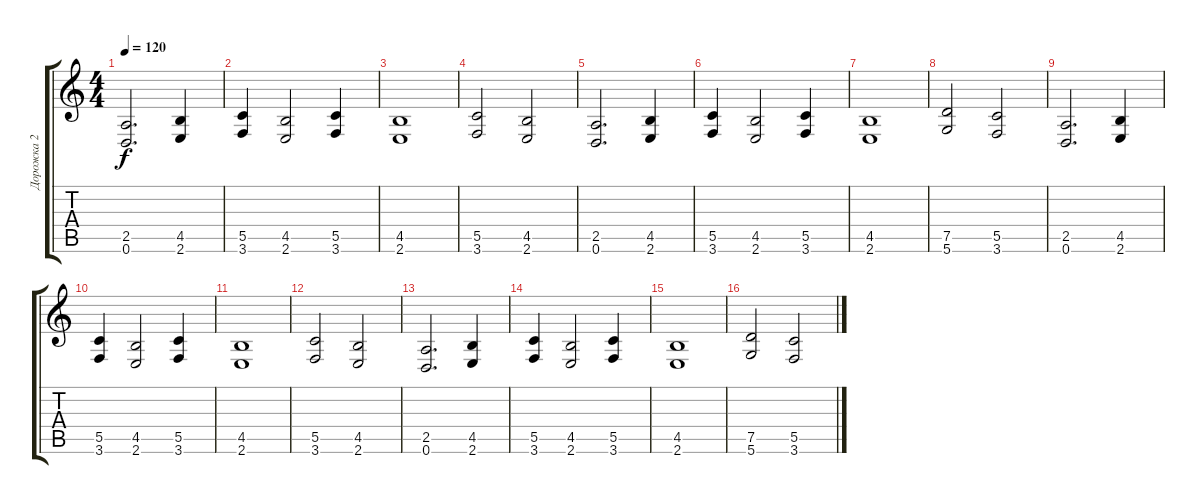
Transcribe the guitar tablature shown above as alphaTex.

\track ("Дорожка 2" "Дорожка 2") {instrument distortionguitar}
\staff {score tabs}
\tuning (D4 A3 F3 C3 G2 D2) {hide}
\ts (4 4)
\tempo 120
\clef g2
\ks c
(2.5 0.6).2{d dy f} (4.5 2.6).4 |
(5.5 3.6).4 (4.5 2.6).2 (5.5 3.6).4 |
(4.5 2.6).1 |
(5.5 3.6).2 (4.5 2.6).2 |
(2.5 0.6).2{d} (4.5 2.6).4 |
(5.5 3.6).4 (4.5 2.6).2 (5.5 3.6).4 |
(4.5 2.6).1 |
(7.5 5.6).2 (5.5 3.6).2 |
(2.5 0.6).2{d} (4.5 2.6).4 |
(5.5 3.6).4 (4.5 2.6).2 (5.5 3.6).4 |
(4.5 2.6).1 |
(5.5 3.6).2 (4.5 2.6).2 |
(2.5 0.6).2{d} (4.5 2.6).4 |
(5.5 3.6).4 (4.5 2.6).2 (5.5 3.6).4 |
(4.5 2.6).1 |
(7.5 5.6).2 (5.5 3.6).2
